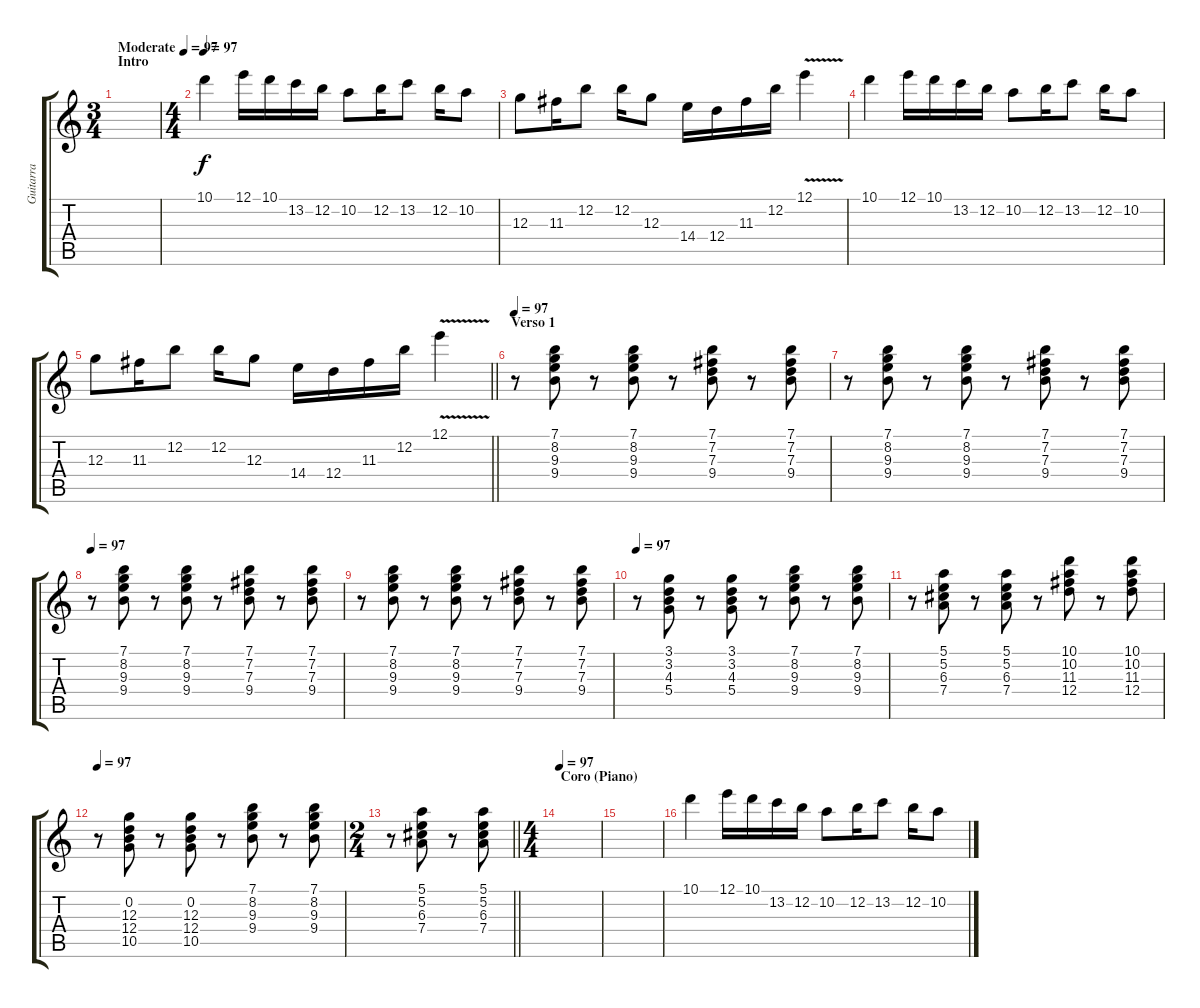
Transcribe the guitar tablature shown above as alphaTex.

\track ("Guitarra" "Guitarra") {instrument overdrivenguitar}
\staff {score tabs}
\tuning (E4 B3 G3 D3 A2 E2) {hide}
\ts (3 4)
\section ("" "Intro")
\tempo (97 "Moderate")
\tempo 125
\tempo (97 "Moderate")
\clef g2
\ks c
|
\ts (4 4)
\tempo 97
10.1.4 12.1.16 10.1.16 13.2.16 12.2.16 10.2.8 12.2.16 13.2.8 12.2.16 10.2.8 |
12.3.8 11.3.16 12.2.8 12.2.16 12.3.8 14.4.16 12.4.16 11.3.16 12.2.16 12.1{v}.4 |
10.1.4 12.1.16 10.1.16 13.2.16 12.2.16 10.2.8 12.2.16 13.2.8 12.2.16 10.2.8 |
\barLineRight lightlight
12.3.8 11.3.16 12.2.8 12.2.16 12.3.8 14.4.16 12.4.16 11.3.16 12.2.16 12.1{v}.4 |
\section ("" "Verso 1")
\tempo 97
r.8{instrument electricguitarclean} (7.1 8.2 9.3 9.4).8 r.8 (7.1 8.2 9.3 9.4).8 r.8 (7.1 7.2 7.3 9.4).8 r.8 (7.1 7.2 7.3 9.4).8 |
r.8 (7.1 8.2 9.3 9.4).8 r.8 (7.1 8.2 9.3 9.4).8 r.8 (7.1 7.2 7.3 9.4).8 r.8 (7.1 7.2 7.3 9.4).8 |
\tempo 97
r.8{instrument electricguitarclean} (7.1 8.2 9.3 9.4).8 r.8 (7.1 8.2 9.3 9.4).8 r.8 (7.1 7.2 7.3 9.4).8 r.8 (7.1 7.2 7.3 9.4).8 |
r.8 (7.1 8.2 9.3 9.4).8 r.8 (7.1 8.2 9.3 9.4).8 r.8 (7.1 7.2 7.3 9.4).8 r.8 (7.1 7.2 7.3 9.4).8 |
\tempo 97
r.8 (3.1 3.2 4.3 5.4).8 r.8 (3.1 3.2 4.3 5.4).8 r.8 (7.1 8.2 9.3 9.4).8 r.8 (7.1 8.2 9.3 9.4).8 |
r.8 (5.1 5.2 6.3 7.4).8 r.8 (5.1 5.2 6.3 7.4).8 r.8 (10.1 10.2 11.3 12.4).8 r.8 (10.1 10.2 11.3 12.4).8 |
\tempo 97
r.8 (0.2 12.3 12.4 10.5).8 r.8 (0.2 12.3 12.4 10.5).8 r.8 (7.1 8.2 9.3 9.4).8 r.8 (7.1 8.2 9.3 9.4).8 |
\ts (2 4)
\barLineRight lightlight
r.8 (5.1 5.2 6.3 7.4).8 r.8 (5.1 5.2 6.3 7.4).8 |
\ts (4 4)
\section ("" "Coro (Piano)")
\tempo 97
|
|
10.1.4{instrument overdrivenguitar} 12.1.16 10.1.16 13.2.16 12.2.16 10.2.8 12.2.16 13.2.8 12.2.16 10.2.8
